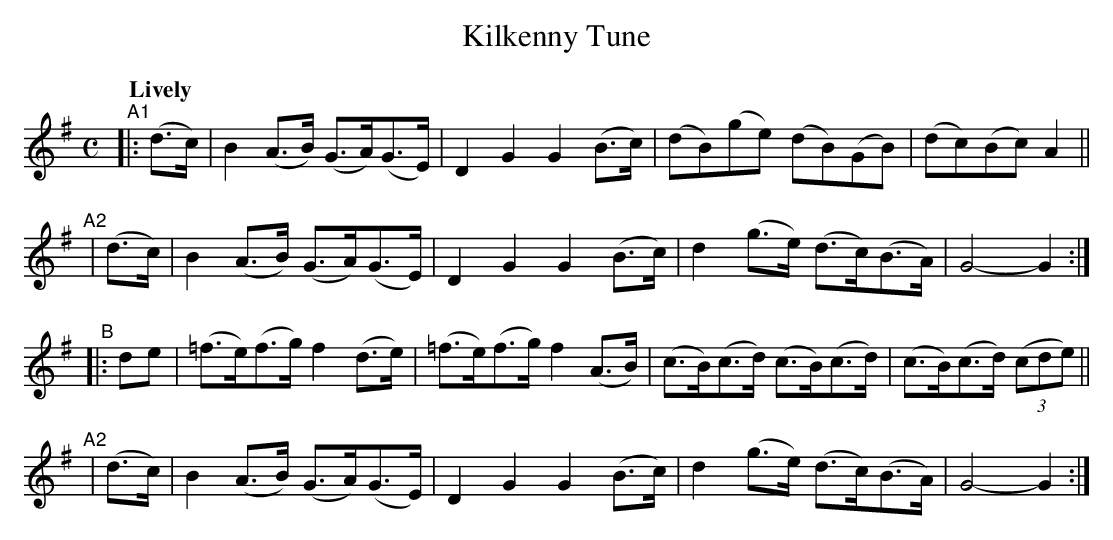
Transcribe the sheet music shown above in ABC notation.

X:1
T: Kilkenny Tune
Q: "Lively"
M: C
L: 1/8
K: G
"^A1"|:(d>c) | B2(A>B) (G>A)(G>E) | D2G2 G2(B>c) | (dB)(ge) (dB)(GB) | (dc)(Bc) A2 ||
"^A2"| (d>c) | B2(A>B) (G>A)(G>E) | D2G2 G2(B>c) | d2(g>e) (d>c)(B>A) | G4- G2 :|
"^B" |: de   | (=f>e)(f>g) f2(d>e) | (=f>e)(f>g) f2(A>B) | (c>B)(c>d) (c>B)(c>d) | (c>B)(c>d) ((3cde)  ||
"^A2"| (d>c) | B2(A>B) (G>A)(G>E) | D2G2 G2(B>c) | d2(g>e) (d>c)(B>A) | G4- G2 :|
